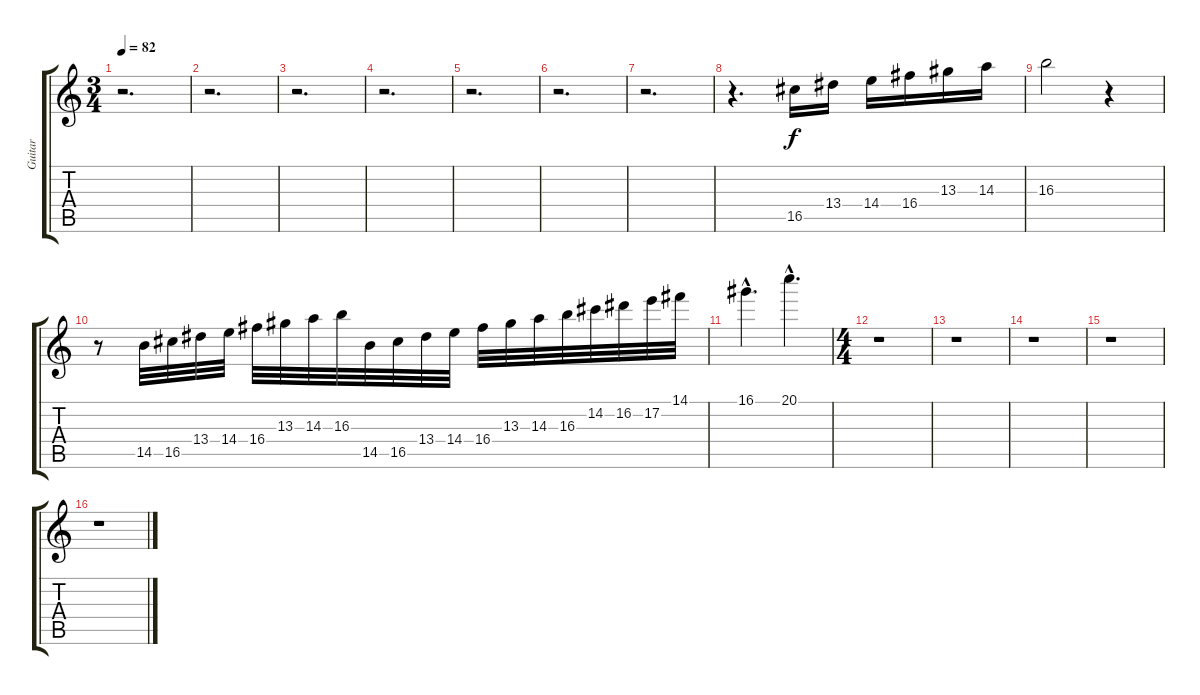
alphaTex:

\track ("Guitar" "Guitar") {instrument distortionguitar}
\staff {score tabs}
\tuning (E4 B3 G3 D3 A2 E2) {hide}
\ts (3 4)
\tempo 82
\clef g2
\ks c
r.2{d dy f} |
r.2{d} |
r.2{d} |
r.2{d} |
r.2{d} |
r.2{d} |
r.2{d} |
r.4{d instrument distortionguitar} 16.5.16 13.4.16 14.4.16 16.4.16 13.3.16 14.3.16 |
16.3.2 r.4 |
r.8 14.5.32 16.5.32 13.4.32 14.4.32 16.4.32 13.3.32 14.3.32 16.3.32 14.5.32 16.5.32 13.4.32 14.4.32 16.4.32 13.3.32 14.3.32 16.3.32 14.2.32 16.2.32 17.2.32 14.1.32 |
16.1{hac}.4{d} 20.1{hac}.4{d} |
\ts (4 4)
r.1 |
r.1 |
r.1 |
r.1 |
r.1
